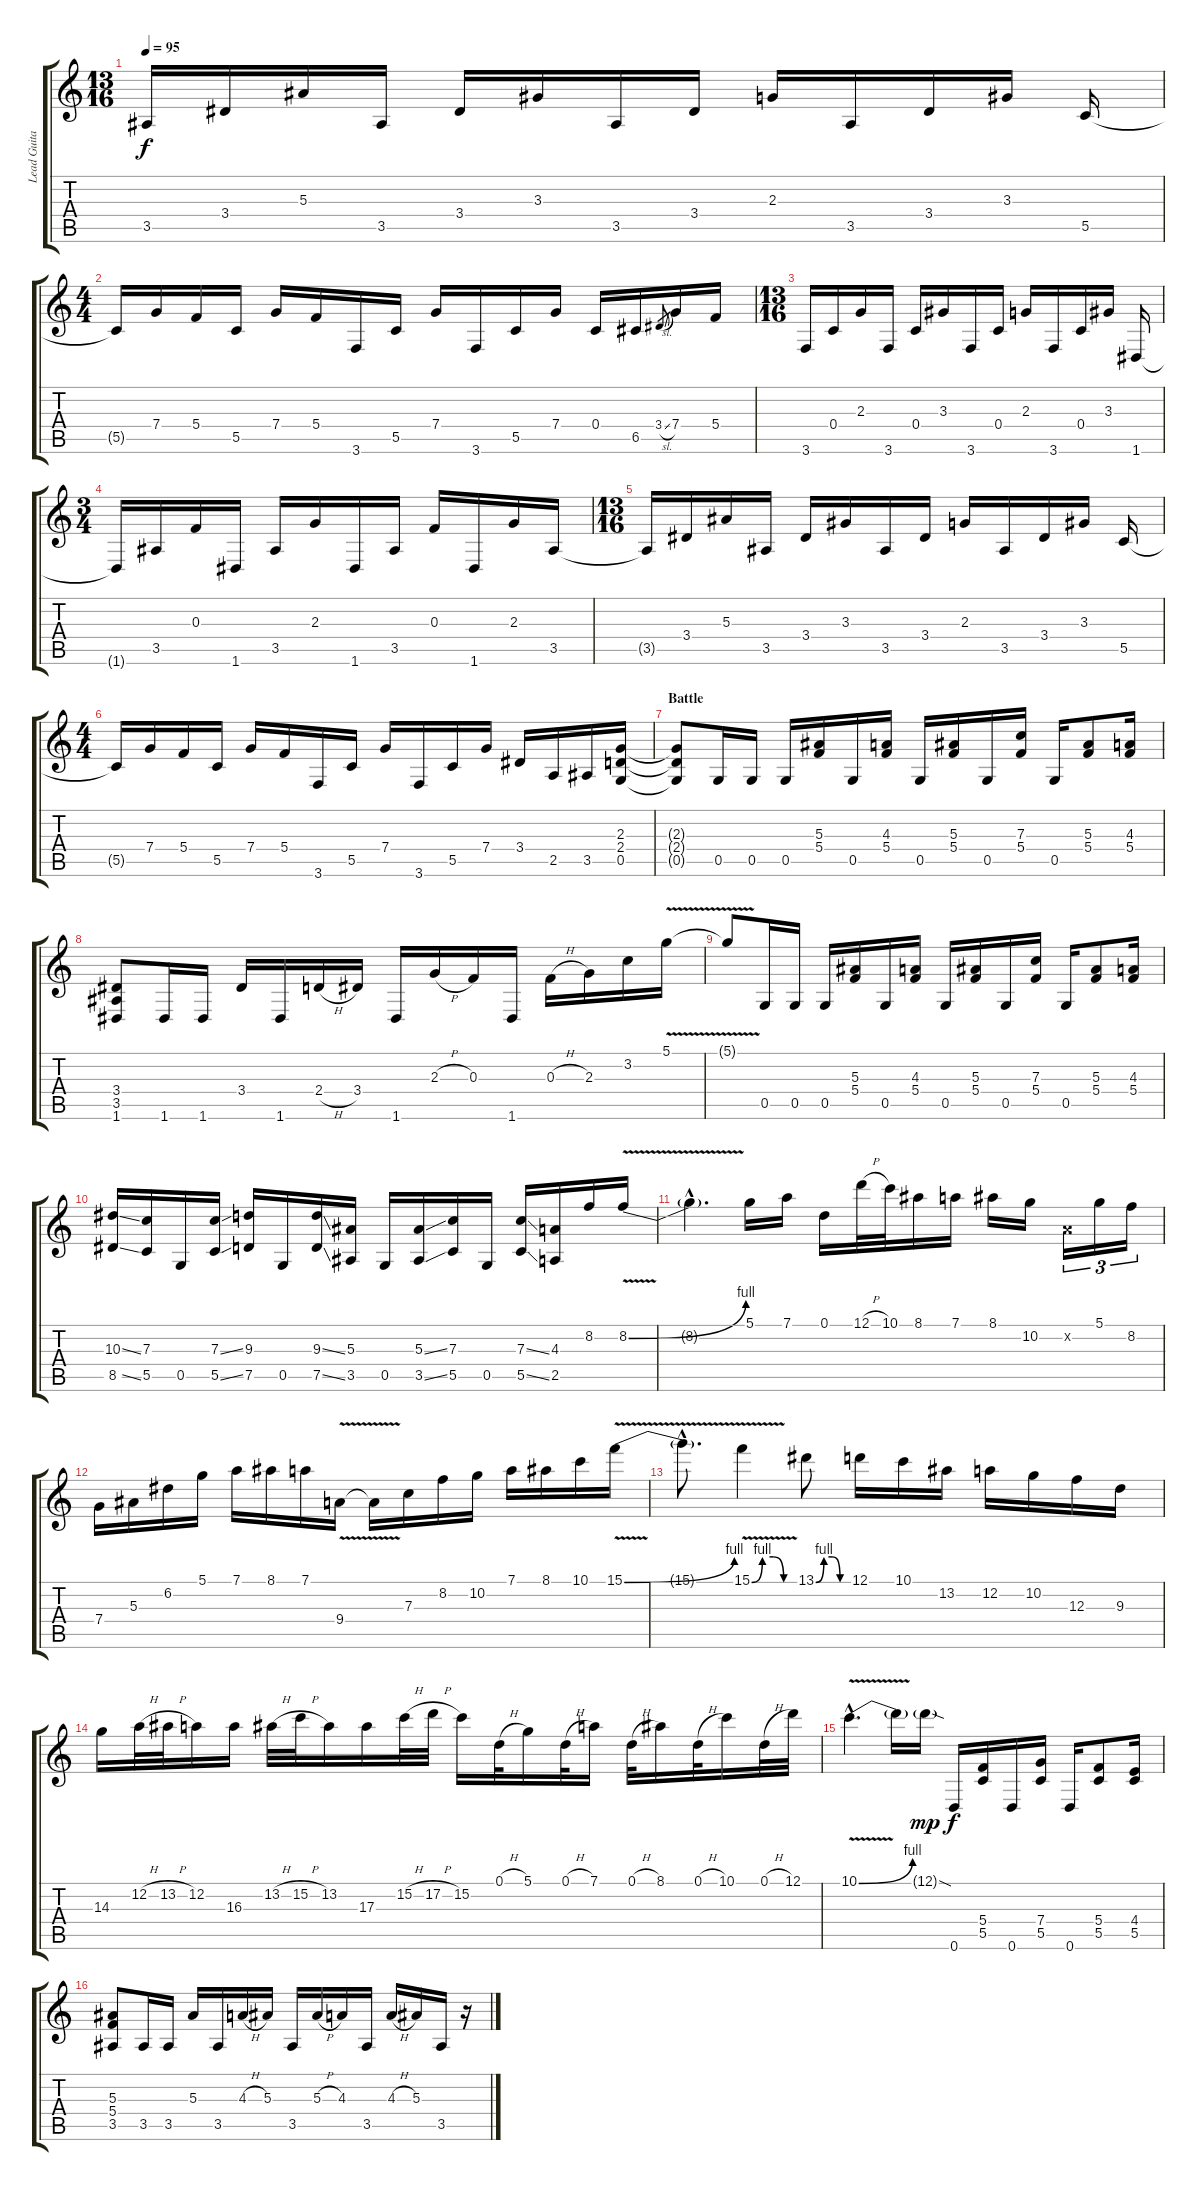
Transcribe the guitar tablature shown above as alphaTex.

\track ("Lead Guitar" "Lead Guita") {instrument distortionguitar}
\staff {score tabs}
\tuning (D4 A3 F3 C3 G2 D2) {hide}
\ts (13 16)
\tempo 95
\clef g2
\ks c
3.5{t}.16{dy f} 3.4.16 5.3.16 3.5.16 3.4.16 3.3.16 3.5.16 3.4.16 2.3.16 3.5.16 3.4.16 3.3.16 5.5.16 |
\ts (4 4)
5.5{t}.16 7.4.16 5.4.16 5.5.16 7.4.16 5.4.16 3.6.16 5.5.16 7.4.16 3.6.16 5.5.16 7.4.16 0.4.16 6.5.16 3.4{sl}.8{gr} 7.4.16 5.4.16 |
\ts (13 16)
3.6.16 0.4.16 2.3.16 3.6.16 0.4.16 3.3.16 3.6.16 0.4.16 2.3.16 3.6.16 0.4.16 3.3.16 1.6.16 |
\ts (3 4)
1.6{t}.16 3.5.16 0.3.16 1.6.16 3.5.16 2.3.16 1.6.16 3.5.16 0.3.16 1.6.16 2.3.16 3.5.16 |
\ts (13 16)
3.5{t}.16 3.4.16 5.3.16 3.5.16 3.4.16 3.3.16 3.5.16 3.4.16 2.3.16 3.5.16 3.4.16 3.3.16 5.5.16 |
\ts (4 4)
5.5{t}.16 7.4.16 5.4.16 5.5.16 7.4.16 5.4.16 3.6.16 5.5.16 7.4.16 3.6.16 5.5.16 7.4.16 3.4.16 2.5.16 3.5.16 (2.3 2.4 0.5).16{volume 13} |
\section ("" "Battle")
(2.3{t} 2.4{t} 0.5{t}).8 0.5.16 0.5.16 0.5.16 (5.3 5.4).16 0.5.16 (4.3 5.4).16 0.5.16 (5.3 5.4).16 0.5.16 (7.3 5.4).16 0.5.16 (5.3 5.4).8 (4.3 5.4).16 |
(3.4 3.5 1.6).8 1.6.16 1.6.16 3.4.16 1.6.16 2.4{h}.16 3.4.16 1.6.16 2.3{h}.16 0.3.16 1.6.16 0.3{h}.16 2.3.16 3.2.16 5.1{v}.16 |
5.1{t}.8 0.5.16 0.5.16 0.5.16 (5.3 5.4).16 0.5.16 (4.3 5.4).16 0.5.16 (5.3 5.4).16 0.5.16 (7.3 5.4).16 0.5.16 (5.3 5.4).8 (4.3 5.4).16 |
(10.3{ss} 8.5{ss}).16 (7.3 5.5).16 0.5.16 (7.3{ss} 5.5{ss}).16 (9.3 7.5).16 0.5.16 (9.3{ss} 7.5{ss}).16 (5.3 3.5).16 0.5.16 (5.3{ss} 3.5{ss}).16 (7.3 5.5).16 0.5.16 (7.3{ss} 5.5{ss}).16 (4.3 2.5).16 8.2.16 8.2{be (bend 0 0 60 4) v}.16 |
8.2{hac t}.4{d} 5.1.16 7.1.16 0.1.16 12.1{h}.32 10.1.32 8.1.16 7.1.16 8.1.16 10.2.16 0.2{x}.16{tu (3 2)} 5.1.16{tu (3 2)} 8.2.16{tu (3 2)} |
7.4.16 5.3.16 6.2.16 5.1.16 7.1.16 8.1.16 7.1.16 9.4{v}.16 9.4{t}.16 7.3.16 8.2.16 10.2.16 7.1.16 8.1.16 10.1.16 15.1{be (bend 0 0 60 4) v}.16 |
15.1{hac t}.8{d} 15.1{be (custom 0 0 15 4 30 4 45 0 60 0) v}.4 13.1{be (custom 0 0 15 4 30 4 45 0 60 0)}.8 12.1.16 10.1.16 13.2.16 12.2.16 10.2.16 12.3.16 9.3.16 |
14.3.16 12.2{h}.32 13.2{h}.32 12.2.16 16.3.16 13.2{h}.32 15.2{h}.32 13.2.16 17.3.16 15.2{h}.32 17.2{h}.32 15.2.16 0.1{h}.32 5.1.16 0.1{h}.32 7.1.16 0.1{h}.32 8.1.16 0.1{h}.32 10.1.16 0.1{h}.32 12.1.32 |
10.1{be (bend 0 0 60 4) v hac}.4{d} 10.1{t}.16 12.1{sod g}.16{dy mp} 0.6.16{dy f} (5.4 5.5).16 0.6.16 (7.4 5.5).16 0.6.16 (5.4 5.5).8 (4.4 5.5).16 |
(5.3 5.4 3.5).8 3.5.16 3.5.16 5.3.16 3.5.16 4.3{h}.16 5.3.16 3.5.16 5.3{h}.16 4.3.16 3.5.16 4.3{h}.16 5.3.16 3.5.16 r.16
